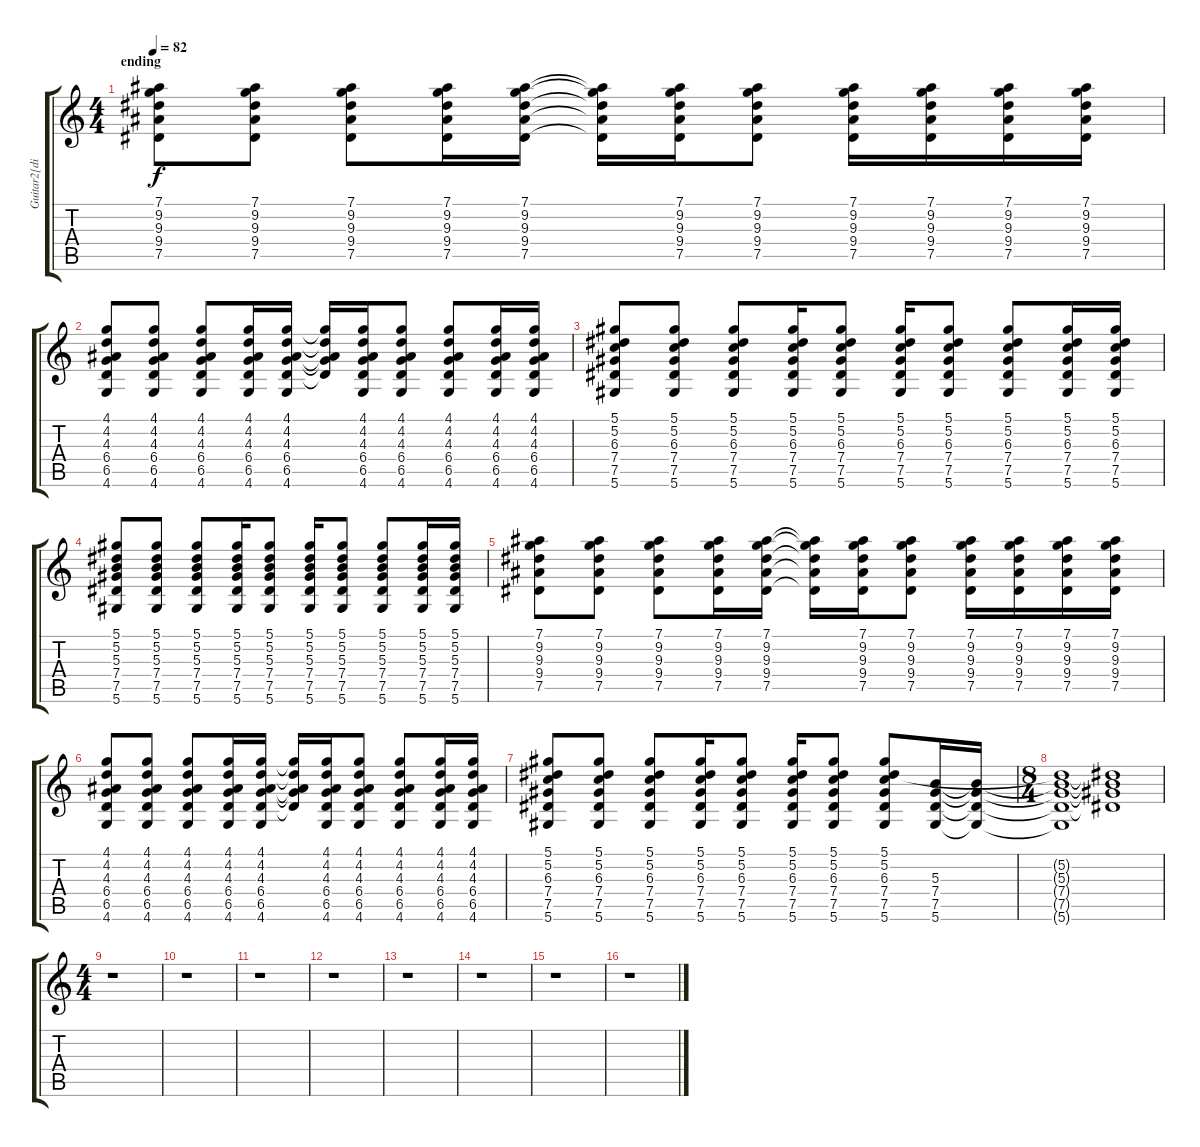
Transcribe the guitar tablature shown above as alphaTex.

\track ("Guitar2[dis]" "Guitar2[di") {instrument overdrivenguitar}
\staff {score tabs}
\tuning (Eb4 Bb3 Gb3 Db3 Ab2 Eb2) {hide}
\ts (4 4)
\section ("" "ending")
\tempo 82
\clef g2
\ks c
(7.1 9.2 9.3 9.4 7.5).8{dy f} (7.1 9.2 9.3 9.4 7.5).8 (7.1 9.2 9.3 9.4 7.5).8 (7.1 9.2 9.3 9.4 7.5).16 (7.1 9.2 9.3 9.4 7.5).16 (7.1{t} 9.2{t} 9.3{t} 9.4{t} 7.5{t}).16 (7.1 9.2 9.3 9.4 7.5).16 (7.1 9.2 9.3 9.4 7.5).8 (7.1 9.2 9.3 9.4 7.5).16 (7.1 9.2 9.3 9.4 7.5).16 (7.1 9.2 9.3 9.4 7.5).16 (7.1 9.2 9.3 9.4 7.5).16 |
(4.1 4.2 4.3 6.4 6.5 4.6).8 (4.1 4.2 4.3 6.4 6.5 4.6).8 (4.1 4.2 4.3 6.4 6.5 4.6).8 (4.1 4.2 4.3 6.4 6.5 4.6).16 (4.1 4.2 4.3 6.4 6.5 4.6).16 (4.1{t} 4.2{t} 4.3{t} 6.4{t} 6.5{t}).16 (4.1 4.2 4.3 6.4 6.5 4.6).16 (4.1 4.2 4.3 6.4 6.5 4.6).8 (4.1 4.2 4.3 6.4 6.5 4.6).8 (4.1 4.2 4.3 6.4 6.5 4.6).16 (4.1 4.2 4.3 6.4 6.5 4.6).16 |
(5.1 5.2 6.3 7.4 7.5 5.6).8 (5.1 5.2 6.3 7.4 7.5 5.6).8 (5.1 5.2 6.3 7.4 7.5 5.6).8 (5.1 5.2 6.3 7.4 7.5 5.6).16 (5.1 5.2 6.3 7.4 7.5 5.6).8 (5.1 5.2 6.3 7.4 7.5 5.6).16 (5.1 5.2 6.3 7.4 7.5 5.6).8 (5.1 5.2 6.3 7.4 7.5 5.6).8 (5.1 5.2 6.3 7.4 7.5 5.6).16 (5.1 5.2 6.3 7.4 7.5 5.6).16 |
(5.1 5.2 5.3 7.4 7.5 5.6).8 (5.1 5.2 5.3 7.4 7.5 5.6).8 (5.1 5.2 5.3 7.4 7.5 5.6).8 (5.1 5.2 5.3 7.4 7.5 5.6).16 (5.1 5.2 5.3 7.4 7.5 5.6).8 (5.1 5.2 5.3 7.4 7.5 5.6).16 (5.1 5.2 5.3 7.4 7.5 5.6).8 (5.1 5.2 5.3 7.4 7.5 5.6).8 (5.1 5.2 5.3 7.4 7.5 5.6).16 (5.1 5.2 5.3 7.4 7.5 5.6).16 |
(7.1 9.2 9.3 9.4 7.5).8 (7.1 9.2 9.3 9.4 7.5).8 (7.1 9.2 9.3 9.4 7.5).8 (7.1 9.2 9.3 9.4 7.5).16 (7.1 9.2 9.3 9.4 7.5).16 (7.1{t} 9.2{t} 9.3{t} 9.4{t} 7.5{t}).16 (7.1 9.2 9.3 9.4 7.5).16 (7.1 9.2 9.3 9.4 7.5).8 (7.1 9.2 9.3 9.4 7.5).16 (7.1 9.2 9.3 9.4 7.5).16 (7.1 9.2 9.3 9.4 7.5).16 (7.1 9.2 9.3 9.4 7.5).16 |
(4.1 4.2 4.3 6.4 6.5 4.6).8 (4.1 4.2 4.3 6.4 6.5 4.6).8 (4.1 4.2 4.3 6.4 6.5 4.6).8 (4.1 4.2 4.3 6.4 6.5 4.6).16 (4.1 4.2 4.3 6.4 6.5 4.6).16 (4.1{t} 4.2{t} 4.3{t} 6.4{t} 6.5{t}).16 (4.1 4.2 4.3 6.4 6.5 4.6).16 (4.1 4.2 4.3 6.4 6.5 4.6).8 (4.1 4.2 4.3 6.4 6.5 4.6).8 (4.1 4.2 4.3 6.4 6.5 4.6).16 (4.1 4.2 4.3 6.4 6.5 4.6).16 |
(5.1 5.2 6.3 7.4 7.5 5.6).8 (5.1 5.2 6.3 7.4 7.5 5.6).8 (5.1 5.2 6.3 7.4 7.5 5.6).8 (5.1 5.2 6.3 7.4 7.5 5.6).16 (5.1 5.2 6.3 7.4 7.5 5.6).8 (5.1 5.2 6.3 7.4 7.5 5.6).16 (5.1 5.2 6.3 7.4 7.5 5.6).8 (5.1 5.2 6.3 7.4 7.5 5.6).8 (5.3 7.4 7.5 5.6).16 (5.3{t} 7.4{t} 7.5{t} 5.6{t}).16 |
\ts (8 4)
(5.2{t} 5.3{t} 7.4{t} 7.5{t} 5.6{t}).1 (5.2{t} 5.3{t} 7.4{t} 7.5{t}).1 |
\ts (4 4)
r.1 |
r.1 |
r.1 |
r.1 |
r.1 |
r.1 |
r.1 |
r.1
